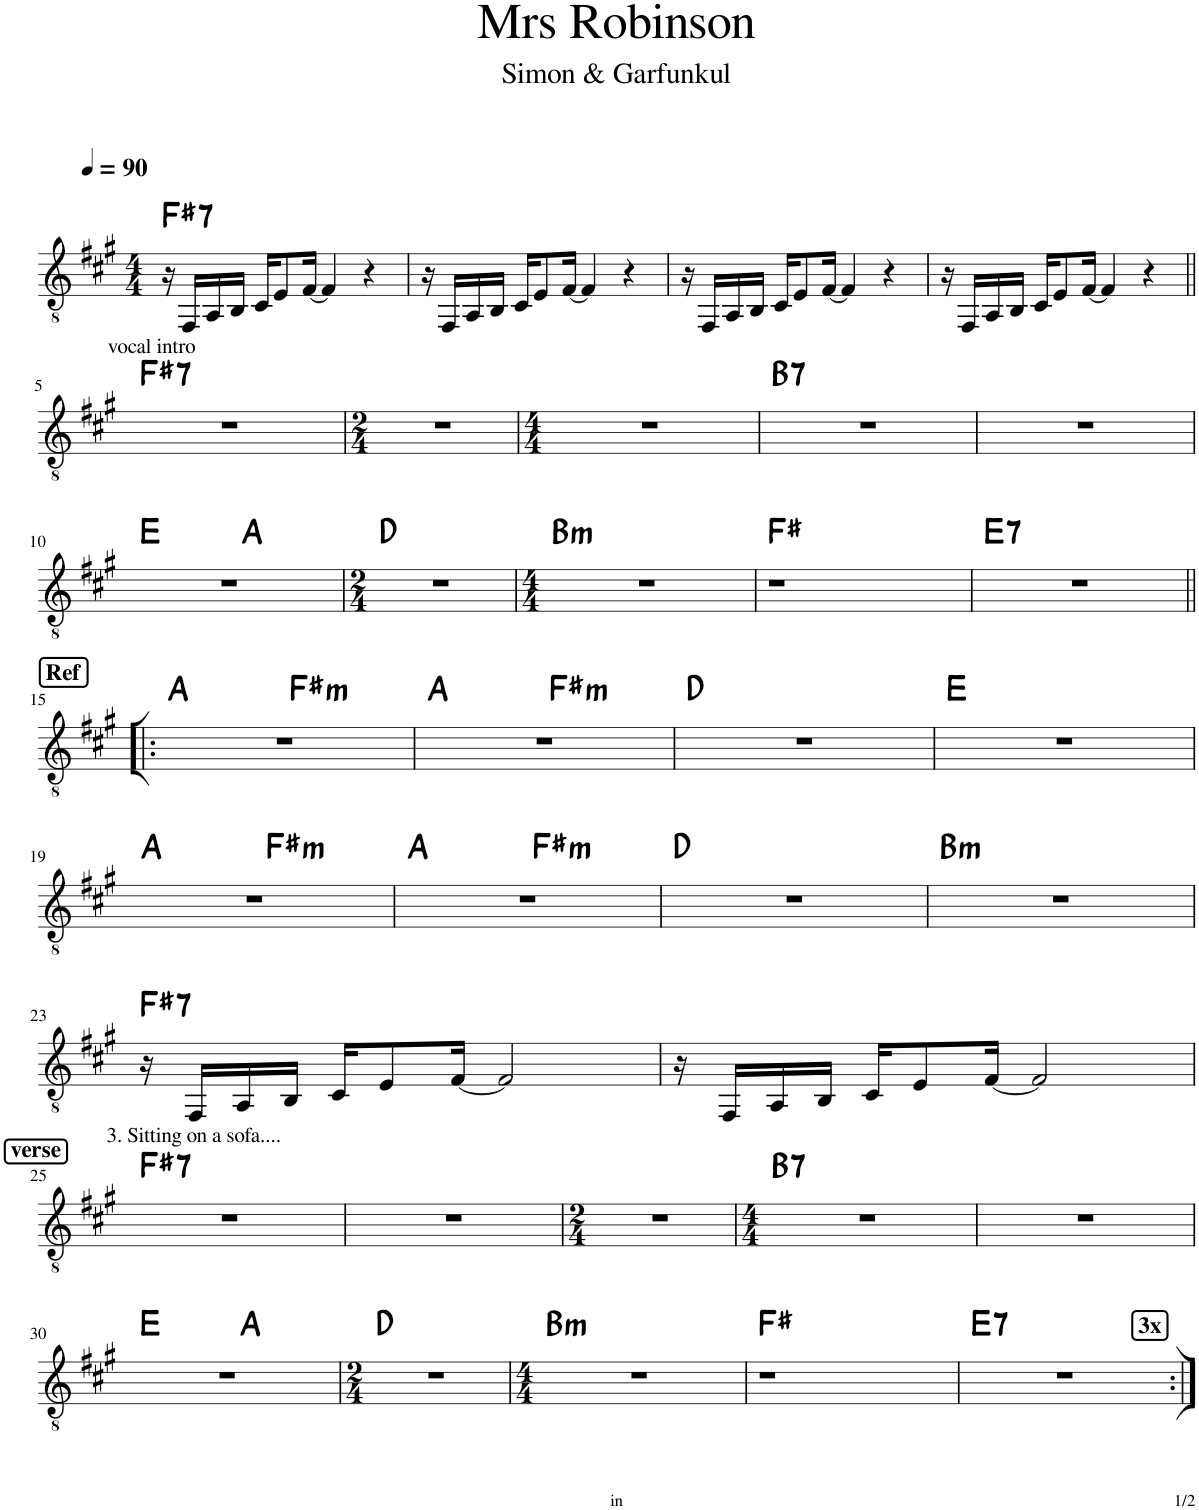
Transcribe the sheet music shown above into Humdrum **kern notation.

**kern	**harte
*part1	*part1
*staff1	*
*I"Classical Guitar	*
*I'Guit.	*
*clefGv2	*
*k[f#c#g#]	*
*M4/4	*
*MM90	*
=1	=1
!	!LO:H:kt=7
16r	F#:7
16FF#/LL	.
16AA/	.
16BB/JJ	.
16C#/KL	.
8E/	.
[16F#/Jk	.
4F#/]	.
4r	.
=2	=2
16r	.
16FF#/LL	.
16AA/	.
16BB/JJ	.
16C#/KL	.
8E/	.
[16F#/Jk	.
4F#/]	.
4r	.
=3	=3
16r	.
16FF#/LL	.
16AA/	.
16BB/JJ	.
16C#/KL	.
8E/	.
[16F#/Jk	.
4F#/]	.
4r	.
=4	=4
16r	.
16FF#/LL	.
16AA/	.
16BB/JJ	.
16C#/KL	.
8E/	.
[16F#/Jk	.
4F#/]	.
4r	.
!!LO:LB:g=z
=5||	=5||
!LO:TX:a:t=vocal intro	!LO:H:kt=7
1r	F#:7
=6	=6
*M2/4	*
2r	.
=7	=7
*M4/4	*
1r	.
=8	=8
!	!LO:H:kt=7
1r	B:7
=9	=9
1r	.
!!LO:LB:g=z
=10	=10
*^	*
1r	2ryy	E:maj
.	2ryy	A:maj
*v	*v	*
=11	=11
*M2/4	*
2r	D:maj
=12	=12
*M4/4	*
!	!LO:H:kt=m
1r	B:min
=13	=13
1r	F#:maj
=14	=14
!	!LO:H:kt=7
1r	E:7
!!LO:LB:g=z
!!LO:REH:place=s1:a:B:cj:fs=11:t=Ref
=15!|:	=15!|:
*^	*
1r	2ryy	A:maj
!	!	!LO:H:kt=m
.	2ryy	F#:min
=16	=16	=16
1r	2ryy	A:maj
!	!	!LO:H:kt=m
.	2ryy	F#:min
*v	*v	*
=17	=17
1r	D:maj
=18	=18
1r	E:maj
!!LO:LB:g=z
=19	=19
*^	*
1r	2ryy	A:maj
!	!	!LO:H:kt=m
.	2ryy	F#:min
=20	=20	=20
1r	2ryy	A:maj
!	!	!LO:H:kt=m
.	2ryy	F#:min
*v	*v	*
=21	=21
1r	D:maj
=22	=22
!	!LO:H:kt=m
1r	B:min
!!LO:LB:g=z
=23	=23
!	!LO:H:kt=7
16r	F#:7
16FF#/LL	.
16AA/	.
16BB/JJ	.
16C#/KL	.
8E/	.
[16F#/Jk	.
2F#/]	.
=24	=24
16r	.
16FF#/LL	.
16AA/	.
16BB/JJ	.
16C#/KL	.
8E/	.
[16F#/Jk	.
2F#/]	.
!!LO:LB:g=z
!!LO:REH:place=s1:a:B:cj:fs=11:t=verse
=25	=25
!LO:TX:a:t=3. Sitting on a sofa....	!LO:H:kt=7
1r	F#:7
=26	=26
1r	.
=27	=27
*M2/4	*
2r	.
=28	=28
*M4/4	*
!	!LO:H:kt=7
1r	B:7
=29	=29
1r	.
!!LO:LB:g=z
=30	=30
*^	*
1r	2ryy	E:maj
.	2ryy	A:maj
*v	*v	*
=31	=31
*M2/4	*
2r	D:maj
=32	=32
*M4/4	*
!	!LO:H:kt=m
1r	B:min
=33	=33
1r	F#:maj
!!LO:REH:place=s1:a:B:cj:fs=11:t=3x
=34	=34
!	!LO:H:kt=7
1r	E:7
=:|!	=:|!
*-	*-
